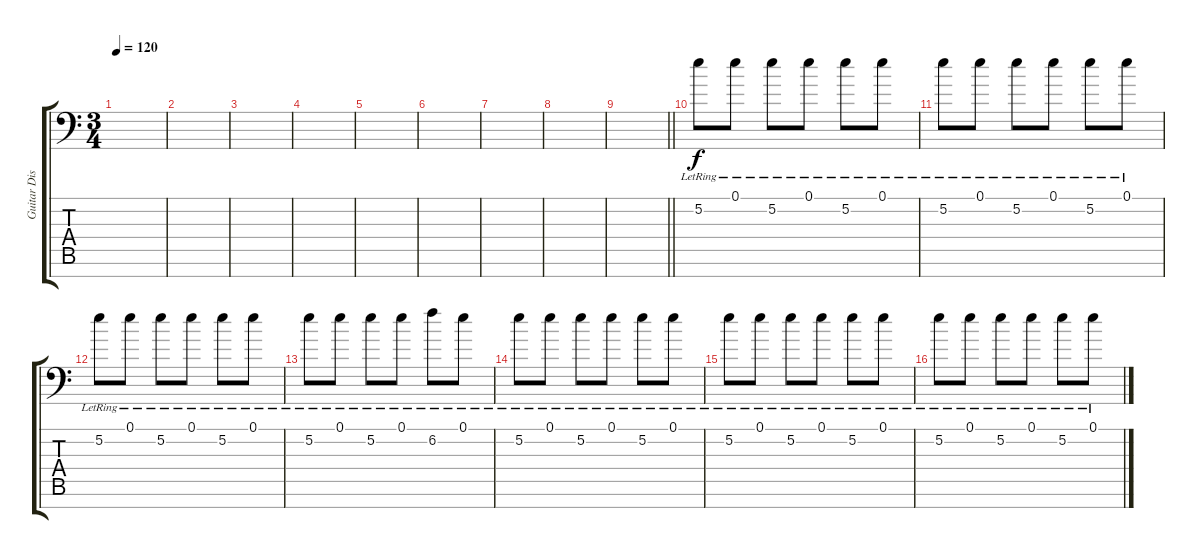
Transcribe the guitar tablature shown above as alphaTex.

\track ("Guitar Dist Add R" "Guitar Dis") {instrument distortionguitar}
\staff {score tabs}
\tuning (E4 B3 G3 D3 A2 E2 A1) {hide}
\ts (3 4)
\tempo 120
\clef f4
\ks c
|
|
|
|
|
|
|
|
\barLineRight lightlight
|
5.2{lr}.8 0.1{lr}.8 5.2{lr}.8 0.1{lr}.8 5.2{lr}.8 0.1{lr}.8 |
5.2{lr}.8 0.1{lr}.8 5.2{lr}.8 0.1{lr}.8 5.2{lr}.8 0.1{lr}.8 |
5.2{lr}.8 0.1{lr}.8 5.2{lr}.8 0.1{lr}.8 5.2{lr}.8 0.1{lr}.8 |
5.2{lr}.8 0.1{lr}.8 5.2{lr}.8 0.1{lr}.8 6.2{lr}.8 0.1{lr}.8 |
5.2{lr}.8 0.1{lr}.8 5.2{lr}.8 0.1{lr}.8 5.2{lr}.8 0.1{lr}.8 |
5.2{lr}.8 0.1{lr}.8 5.2{lr}.8 0.1{lr}.8 5.2{lr}.8 0.1{lr}.8 |
5.2{lr}.8 0.1{lr}.8 5.2{lr}.8 0.1{lr}.8 5.2{lr}.8 0.1{lr}.8
